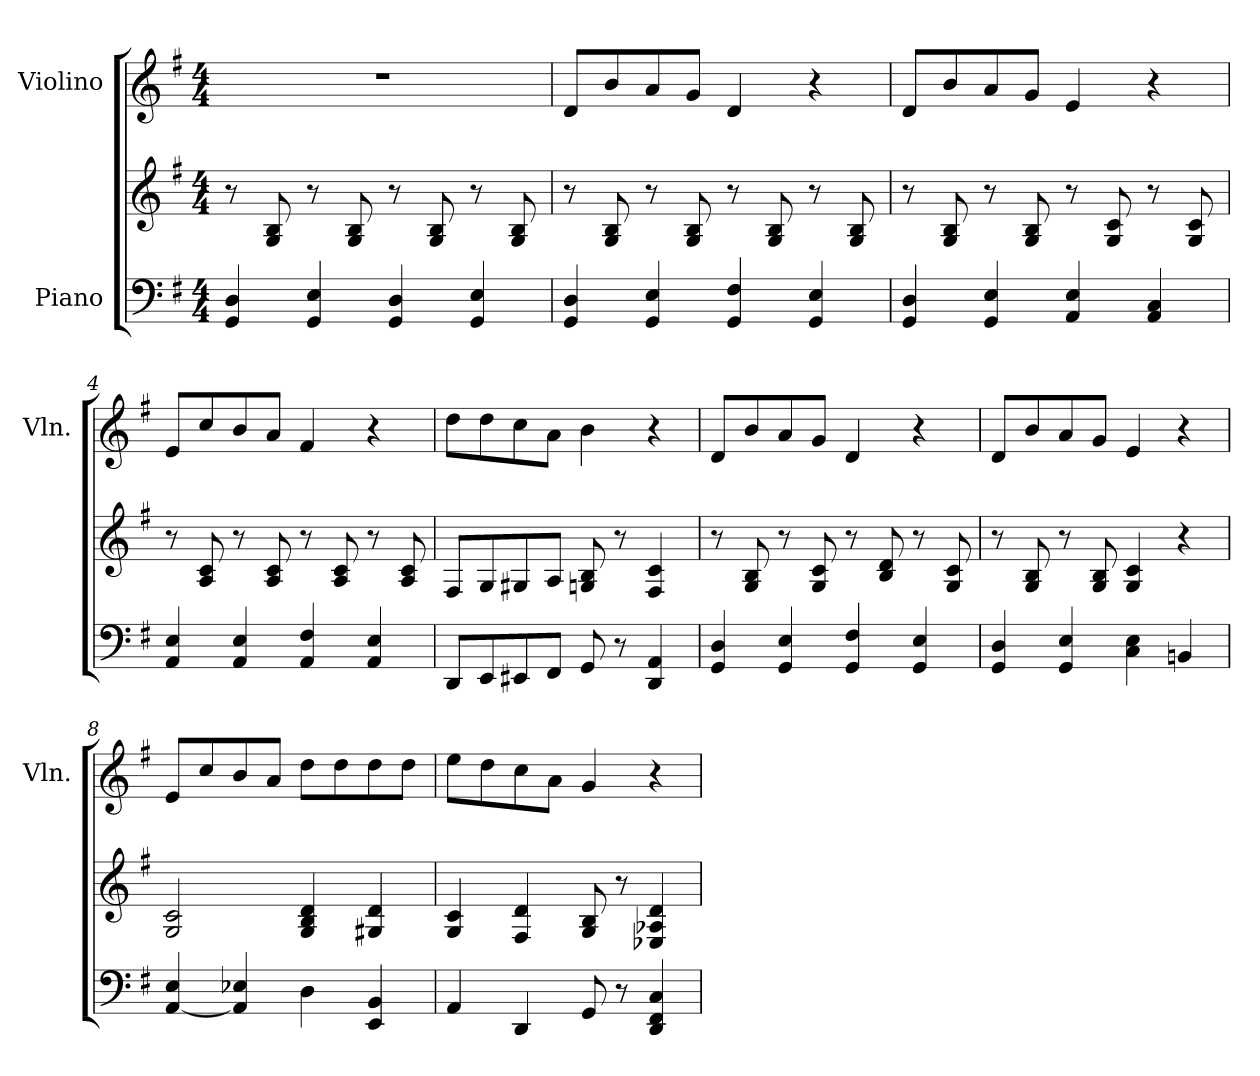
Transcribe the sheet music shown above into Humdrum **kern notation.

**kern	**kern	**kern
*part2	*part2	*part1
*staff3	*staff2	*staff1
*I"Piano	*	*I"Violino
*	*	*I'Vln.
*clefF4	*clefG2	*clefG2
*k[f#]	*k[f#]	*k[f#]
*M4/4	*M4/4	*M4/4
*MM80	*MM80	*MM80
=1	=1	=1
4GG/ 4D/	8r	1r
.	8G/ 8B/	.
4GG/ 4E/	8r	.
.	8G/ 8B/	.
4GG/ 4D/	8r	.
.	8G/ 8B/	.
4GG/ 4E/	8r	.
.	8G/ 8B/	.
=2	=2	=2
4GG/ 4D/	8r	8d/L
.	8G/ 8B/	8b/
4GG/ 4E/	8r	8a/
.	8G/ 8B/	8g/J
4GG/ 4F#/	8r	4d/
.	8G/ 8B/	.
4GG/ 4E/	8r	4r
.	8G/ 8B/	.
=3	=3	=3
4GG/ 4D/	8r	8d/L
.	8G/ 8B/	8b/
4GG/ 4E/	8r	8a/
.	8G/ 8B/	8g/J
4AA/ 4E/	8r	4e/
.	8G/ 8c/	.
4AA/ 4C/	8r	4r
.	8G/ 8c/	.
=4	=4	=4
4AA/ 4E/	8r	8e/L
.	8A/ 8c/	8cc/
4AA/ 4E/	8r	8b/
.	8A/ 8c/	8a/J
4AA/ 4F#/	8r	4f#/
.	8A/ 8c/	.
4AA/ 4E/	8r	4r
.	8A/ 8c/	.
=5	=5	=5
8DD/L	8F#/L	8dd\L
8EE/	8G/	8dd\
8EE#X/	8G#X/	8cc\
8FF#/J	8A/J	8a\J
8GG/	8Gn/ 8B/	4b\
8r	8r	.
4DD/ 4AA/	4F#/ 4c/	4r
!!LO:LB:g=z
=6	=6	=6
4GG/ 4D/	8r	8d/L
.	8G/ 8B/	8b/
4GG/ 4E/	8r	8a/
.	8G/ 8c/	8g/J
4GG/ 4F#/	8r	4d/
.	8B/ 8d/	.
4GG/ 4E/	8r	4r
.	8G/ 8c/	.
=7	=7	=7
4GG/ 4D/	8r	8d/L
.	8G/ 8B/	8b/
4GG/ 4E/	8r	8a/
.	8G/ 8B/	8g/J
4C\ 4E\	4G/ 4c/	4e/
4BBn/	4r	4r
=8	=8	=8
[4AA/ 4E/	2G/ 2c/	8e/L
.	.	8cc/
4AA/] 4E-X/	.	8b/
.	.	8a/J
4D\	4G/ 4B/ 4d/	8dd\L
.	.	8dd\
4EE/ 4BB/	4G#X/ 4d/	8dd\
.	.	8dd\J
=9	=9	=9
4AA/	4G/ 4c/	8ee\L
.	.	8dd\
4DD/	4F#/ 4d/	8cc\
.	.	8a\J
8GG/	8G/ 8B/	4g/
8r	8r	.
4DD/ 4FF#/ 4C/	4E-X/ 4A-X/ 4d/	4r
=	=	=
*-	*-	*-
